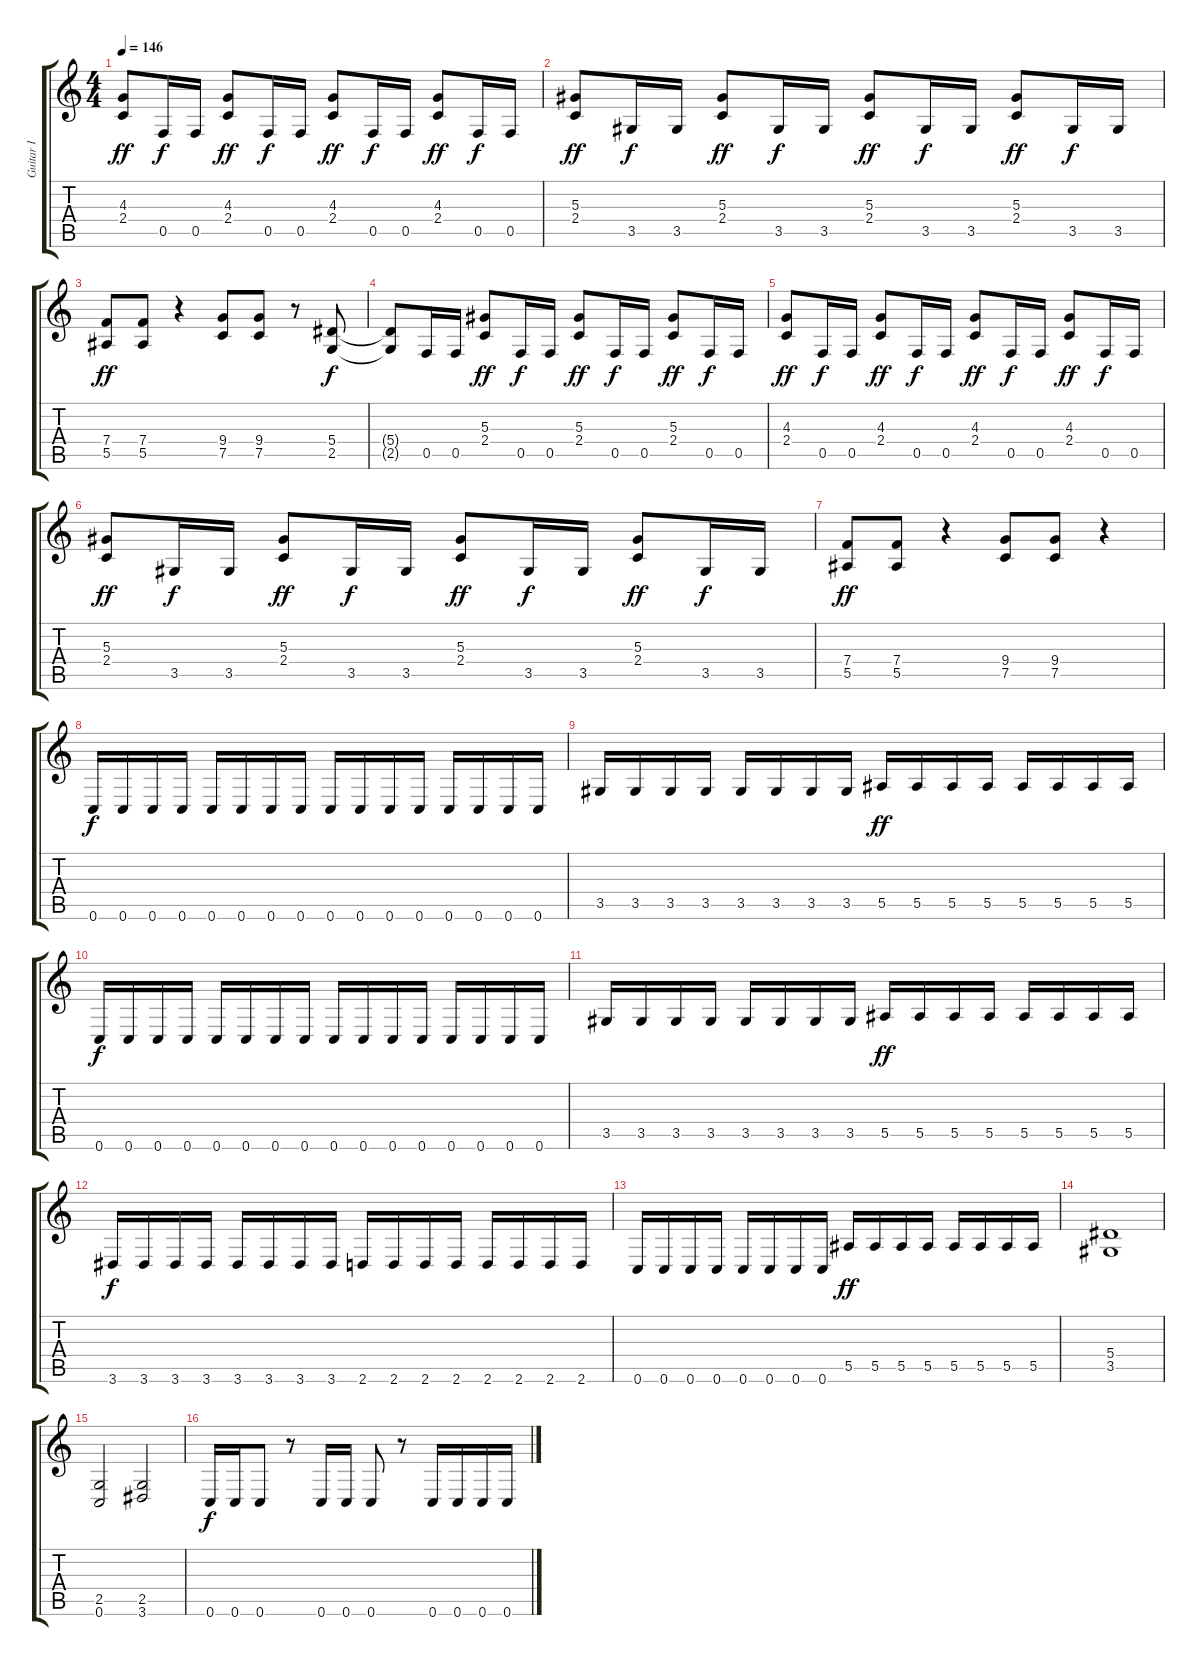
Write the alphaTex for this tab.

\track ("Guitar I" "Guitar I") {instrument distortionguitar}
\staff {score tabs}
\tuning (C4 G3 Eb3 Bb2 F2 C2) {hide}
\ts (4 4)
\tempo 146
\clef g2
\ks c
(4.3 2.4).8{dy ff} 0.5.16{dy f} 0.5.16 (4.3 2.4).8{dy ff} 0.5.16{dy f} 0.5.16 (4.3 2.4).8{dy ff} 0.5.16{dy f} 0.5.16 (4.3 2.4).8{dy ff} 0.5.16{dy f} 0.5.16 |
(5.3 2.4).8{dy ff} 3.5.16{dy f} 3.5.16 (5.3 2.4).8{dy ff} 3.5.16{dy f} 3.5.16 (5.3 2.4).8{dy ff} 3.5.16{dy f} 3.5.16 (5.3 2.4).8{dy ff} 3.5.16{dy f} 3.5.16 |
(7.4 5.5).8{dy ff} (7.4 5.5).8 r.4 (9.4 7.5).8 (9.4 7.5).8 r.8 (5.4 2.5).8{dy f} |
(5.4{t} 2.5{t}).8 0.5.16 0.5.16 (5.3 2.4).8{dy ff} 0.5.16{dy f} 0.5.16 (5.3 2.4).8{dy ff} 0.5.16{dy f} 0.5.16 (5.3 2.4).8{dy ff} 0.5.16{dy f} 0.5.16 |
(4.3 2.4).8{dy ff} 0.5.16{dy f} 0.5.16 (4.3 2.4).8{dy ff} 0.5.16{dy f} 0.5.16 (4.3 2.4).8{dy ff} 0.5.16{dy f} 0.5.16 (4.3 2.4).8{dy ff} 0.5.16{dy f} 0.5.16 |
(5.3 2.4).8{dy ff} 3.5.16{dy f} 3.5.16 (5.3 2.4).8{dy ff} 3.5.16{dy f} 3.5.16 (5.3 2.4).8{dy ff} 3.5.16{dy f} 3.5.16 (5.3 2.4).8{dy ff} 3.5.16{dy f} 3.5.16 |
(7.4 5.5).8{dy ff} (7.4 5.5).8 r.4 (9.4 7.5).8 (9.4 7.5).8 r.4 |
0.6.16{dy f} 0.6.16 0.6.16 0.6.16 0.6.16 0.6.16 0.6.16 0.6.16 0.6.16 0.6.16 0.6.16 0.6.16 0.6.16 0.6.16 0.6.16 0.6.16 |
3.5.16 3.5.16 3.5.16 3.5.16 3.5.16 3.5.16 3.5.16 3.5.16 5.5.16{dy ff} 5.5.16 5.5.16 5.5.16 5.5.16 5.5.16 5.5.16 5.5.16 |
0.6.16{dy f} 0.6.16 0.6.16 0.6.16 0.6.16 0.6.16 0.6.16 0.6.16 0.6.16 0.6.16 0.6.16 0.6.16 0.6.16 0.6.16 0.6.16 0.6.16 |
3.5.16 3.5.16 3.5.16 3.5.16 3.5.16 3.5.16 3.5.16 3.5.16 5.5.16{dy ff} 5.5.16 5.5.16 5.5.16 5.5.16 5.5.16 5.5.16 5.5.16 |
3.6.16{dy f} 3.6.16 3.6.16 3.6.16 3.6.16 3.6.16 3.6.16 3.6.16 2.6.16 2.6.16 2.6.16 2.6.16 2.6.16 2.6.16 2.6.16 2.6.16 |
0.6.16 0.6.16 0.6.16 0.6.16 0.6.16 0.6.16 0.6.16 0.6.16 5.5.16{dy ff} 5.5.16 5.5.16 5.5.16 5.5.16 5.5.16 5.5.16 5.5.16 |
(5.4 3.5).1 |
(2.5 0.6).2 (2.5 3.6).2 |
0.6.16{dy f} 0.6.16 0.6.8 r.8 0.6.16 0.6.16 0.6.8 r.8 0.6.16 0.6.16 0.6.16 0.6.16
